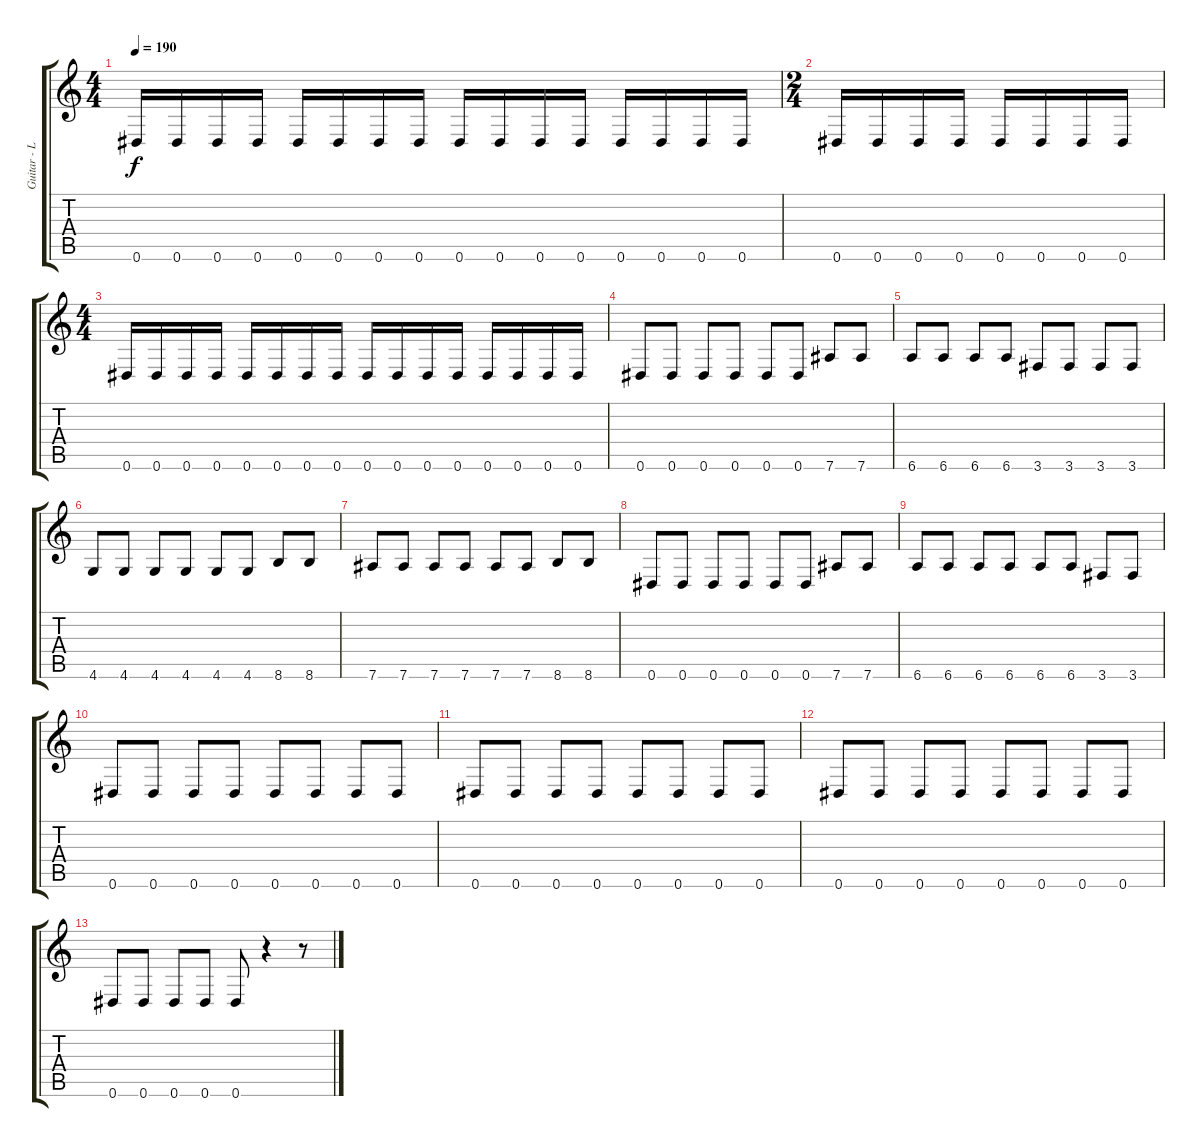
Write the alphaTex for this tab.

\track ("Guitar - Lead, Kerry King" "Guitar - L") {instrument distortionguitar}
\staff {score tabs}
\tuning (Eb4 Bb3 Gb3 Db3 Ab2 Eb2) {hide}
\ts (4 4)
\tempo 190
\clef g2
\ks c
0.6.16{dy f} 0.6.16 0.6.16 0.6.16 0.6.16 0.6.16 0.6.16 0.6.16 0.6.16 0.6.16 0.6.16 0.6.16 0.6.16 0.6.16 0.6.16 0.6.16 |
\ts (2 4)
0.6.16 0.6.16 0.6.16 0.6.16 0.6.16 0.6.16 0.6.16 0.6.16 |
\ts (4 4)
0.6.16 0.6.16 0.6.16 0.6.16 0.6.16 0.6.16 0.6.16 0.6.16 0.6.16 0.6.16 0.6.16 0.6.16 0.6.16 0.6.16 0.6.16 0.6.16 |
0.6.8 0.6.8 0.6.8 0.6.8 0.6.8 0.6.8 7.6.8 7.6.8 |
6.6.8 6.6.8 6.6.8 6.6.8 3.6.8 3.6.8 3.6.8 3.6.8 |
4.6.8 4.6.8 4.6.8 4.6.8 4.6.8 4.6.8 8.6.8 8.6.8 |
7.6.8 7.6.8 7.6.8 7.6.8 7.6.8 7.6.8 8.6.8 8.6.8 |
0.6.8 0.6.8 0.6.8 0.6.8 0.6.8 0.6.8 7.6.8 7.6.8 |
6.6.8 6.6.8 6.6.8 6.6.8 6.6.8 6.6.8 3.6.8 3.6.8 |
0.6.8 0.6.8 0.6.8 0.6.8 0.6.8 0.6.8 0.6.8 0.6.8 |
0.6.8 0.6.8 0.6.8 0.6.8 0.6.8 0.6.8 0.6.8 0.6.8 |
0.6.8 0.6.8 0.6.8 0.6.8 0.6.8 0.6.8 0.6.8 0.6.8 |
0.6.8 0.6.8 0.6.8 0.6.8 0.6.8 r.4 r.8
